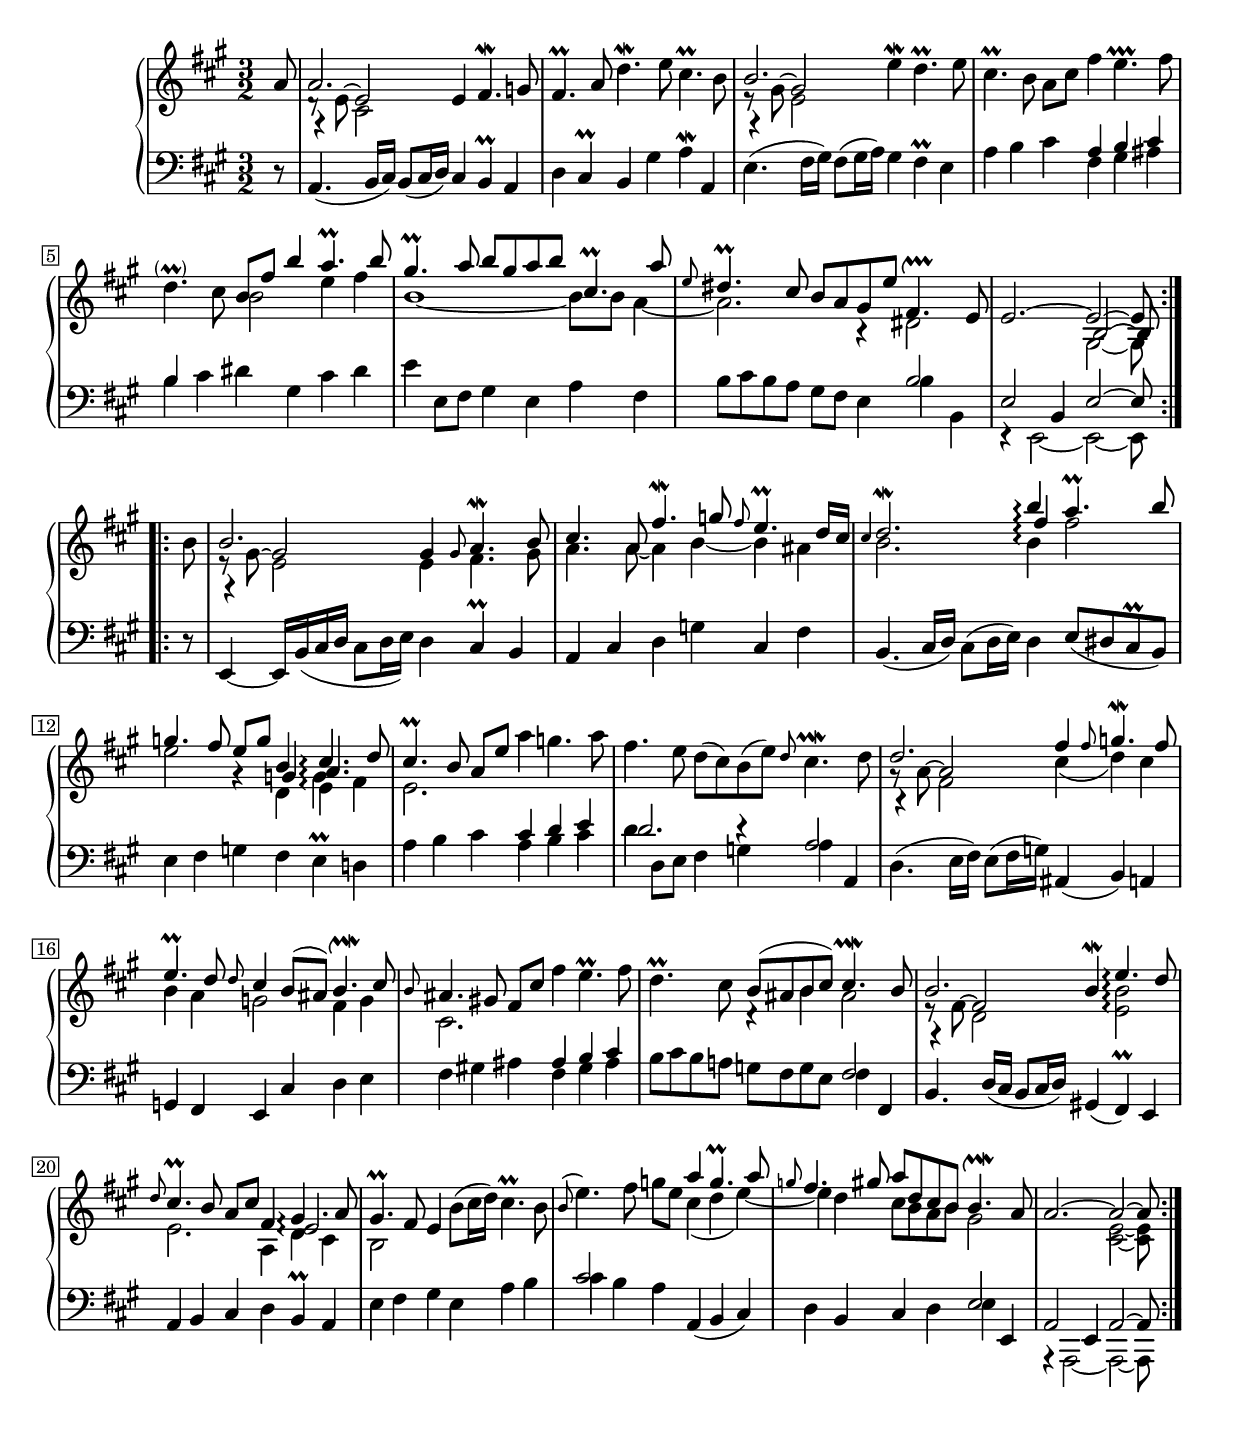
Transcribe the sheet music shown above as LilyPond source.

Global = {
  \key a \major
  \time 3/2
  \include "../../global.ly"
}

Soprano = \context Voice = "one" \relative c'' {
  \voiceOne
  \stemUp\tieUp
  \override MultiMeasureRest.staff-position = #0
  \override Rest.staff-position = #0
  \label #'SuiteICouranteII
  \repeat volta 2 {
  \partial 8 a8
  %1
  | a2. \stemNeutral e4 fis4.\mordent g8
  | fis4.\prall a8 d4.\mordent e8 cis4.\prall b8
  \noBreak
  | \once\stemUp b2. e4\mordent d4.\prall e8
  | cis4.\prall b8 a cis fis4 e4.\prallprall fis8
  %5
  | d4.\parenthesize\prall cis8 \stemUp b fis' b4 a4.\prall b8
  \noBreak
  | gis4.\prall a8 b gis a b cis,4.\prall a'8
  \noBreak
  | \grace e8 dis4.\prall cis8 b a gis e'
    \once\override Staff.Script.extra-offset = #'(0.5 . 0)
    fis,4.\upprall e8
  | e2.~ e2~ e8
  }
  \break
  \repeat volta 2 {
  \partial 8 \once\stemNeutral b'8
  | b2. gis4 \grace gis8 a4.\mordent b8
  %10
  | cis4. a8 fis'4.\mordent g8 \grace fis8 e4.\prall d16 cis
  \noBreak
  | \grace cis4 d2.\mordent b'4\arpeggio a4.\prall b8
  | g4. fis8 e g b,4 cis4.\arpeggio d8
  | cis4.\prall b8 a e' \stemNeutral a4 g4. a8
  | fis4. e8 d( cis) b( e) \once\stemUp \grace d8 cis4.\prallmordent d8
  \noBreak
  %15
  | \stemUp d2. fis4 \grace fis8 g4.\mordent fis8
  | e4.\prall d8 \grace d cis4 b8( ais)
    \once\override Staff.Script.extra-offset = #'(0.5 . 0)
    b4.\upmordent cis8
  | \grace b8 ais4. gis!8 fis cis' \stemNeutral fis4 e4.\prall fis8
  | d4.\prall cis8 \stemUp b( ais b cis) cis4.\prallmordent b8
  \noBreak
  | b2. b4\mordent e4.\arpeggio d8
  %20
  | \grace d8 cis4.\prall b8 a cis fis,4 gis4.\arpeggio a8
  | gis4.\prall fis8 e4 \stemNeutral b'8( cis16 d) cis4.\prall b8
  | \once\stemUp \appoggiatura b8 e4. fis8 g e \stemUp a4 g4.\prall a8
  | \grace g8 fis4. gis8 a d, cis b
    \once\override Staff.Script.extra-offset = #'(0.5 . 0)
    b4.\upmordent a8
  | a2.~ a2~ a8
  }
}

Alto = \context Voice = "two" \relative c' {
  \voiceTwo
  \stemDown\tieUp
  \override Rest.staff-position = #0
  \partial 8 s8
  %1
  | << {
      \stemUp\tieUp d8\rest \once\stemDown e~ e2
    } \\ {
      \once\override Voice.Rest.X-offset = #0.6 g,4\rest cis2
    } >>
    s2.
  | s1*3/2
  | << {
      \stemUp\tieUp e8\rest \once\stemDown gis~ gis2
    } \\ {
      \once\override Voice.Rest.X-offset = #0.6 g,4\rest e'2
    } >>
    s2.
  | s1*3/2
  %5
  | s2 b'2 e4 fis
  | \tieDown b,1~ b8 b a4~
  | a2. b,4\rest dis2
  | s2.
    << {
      \shiftOn b2~ b8
    } \\ {
      gis2~ gis8
    } >>
  \partial 8 s8
  | << {
      \stemUp\tieUp e'8\rest \once\stemDown gis~ gis2
    } \\ {
      \once\override Voice.Rest.X-offset = #0.6 g,4\rest e'2
    } >>
    e4 fis4. gis8
  %10
  | a4. a8~ a4 b~ b ais
  | b2. << { \stemDown b4\arpeggio } \\ { \stemUp \shiftOn fis'\arpeggio } >> fis2
  | e2 g,4\rest \stemUp \shiftOn g
    << a4. \\ { \shiftOn g4\arpeggio s8 } >>
    s8
  | \shiftOff \stemDown e2. s
  | s1*3/2
  %15
  | << {
      \stemUp\tieUp g8\rest \once\stemDown a~ a2
    } \\ {
      \once\override Voice.Rest.X-offset = #0.6 b,4\rest fis'2
    } >>
    cis'4( d) cis
  | b a g2 fis4 g
  | cis,2. s
  | s2 d4\rest b' ais2
  | << {
      \stemUp\tieUp e8\rest \once\stemDown fis~ fis2
    } \\ {
      \once\override Voice.Rest.X-offset = #0.6 g,4\rest d'2
    } >>
    s4 <e b'>2\arpeggio
  %20
  | e2. s4 \once\stemUp \shiftOn e2
  | b2 s1
  | s2. cis'4( d e~)
  | e d cis8 b a b gis2
  | s2. <cis, e>2~ q8

}

Tenor = \context Voice = "three" \relative c' {
  \voiceThree
  \stemUp\tieUp
  \override Rest.staff-position = #0
  \partial 8 s8
  %1
  | s1*3/2*3
  | s2. a4 b cis
  %5
  | b s s1
  | s1*3/2
  | s1 b2
  | e, b4 e2~ e8
  \partial 8 s8
  | s1*3/2*3
  | s2. \change Staff = "upper" \stemDown d'4 e\arpeggio fis
  %13
  | \change Staff = "lower" \stemUp
    s2. cis4 d e
  | d2. d4\rest a2
  | s1*3/2*2
  %17
  | s2. ais4 b cis
  | s1 fis,2
  | s1*3/2
  %20
  | s2. \change Staff = "upper" \stemDown a4 d\arpeggio cis
  | \change Staff = "lower" \stemUp
    s1*3/2
  | cis2 s1
  | s e,2
  | a, e4 a2~ a8
}

Bass = \context Voice = "four" \relative c {
  \voiceFour
  \stemNeutral\tieNeutral\slurNeutral
  \override MultiMeasureRest.staff-position = #0
  \override Rest.staff-position = #0
  \override Script.direction = #UP
  \repeat volta 2 {
  \partial 8 r8
  %1
  | a4.( b16 cis) b8( cis16 d) cis4 b\prall a
  | d cis\prall b gis' a\mordent a,
  | e'4.( fis16 gis) fis8( gis16 a) gis4 fis\prall e
  | a b cis fis, gis ais
  %5
  | b cis dis gis, cis dis
  | e e,8 fis gis4 e a fis
  | b8 cis b a gis fis \stemDown\tieDown e4 b' b,
  | e,\rest e2~ e~ e8
  }
  \break
  \repeat volta 2 {
  \partial 8 r8
  | \stemNeutral\tieNeutral
    e4~ e16 \once\slurDown b'( cis d cis8 d16 e) d4 cis\prall b
  %10
  | a cis d g cis, fis
  | b,4.( cis16 d) cis8( d16 e) d4 e8( dis cis\prall b)
  | e4 fis g fis e\prall d
  | a' b cis a b cis
  | d d,8 e fis4 g a a,
  %15
  | d4.( e16 fis) e8( fis16 g) ais,4( b) a
  | g fis e cis' d e
  | fis gis! ais fis gis ais
  | b8 cis b a g fis g e fis4 fis,
  | b4. d16( cis b8 cis16 d) gis,!4( fis\prall) e
  %20
  | a b cis d b\prall a
  | e' fis gis e a b
  | cis b a a,( b cis)
  | d b cis d e e,
  | \stemDown\tieDown a,\rest a2~ a~ a8
  }
}

\score {
  \new PianoStaff \with { connectArpeggios = ##t }
  <<
    \accidentalStyle Score.piano
    \context Staff = "upper" <<
      \set Staff.midiInstrument = #"acoustic grand"
      \Global
      \clef treble
      \Soprano
      \Alto
    >>
    \context Staff = "lower" <<
      \set Staff.midiInstrument = #"acoustic grand"
      \Global
      \clef bass
      \Tenor
      \Bass
    >>
  >>
  \header {
    composer = ##f % "Johann Sebastian Bach"
    opus = ##f % "BWV 806"
    title = \markup { "Courante II" \abs-fontsize #12 { "avec Deux Doubles" } }
    subtitle = ##f
  }
  \layout {
    \context {
      \PianoStaff
      \override Parentheses.font-size = #-2
      \override TextScript.font-shape = #'italic
      \override TextScript.font-size = #-1
    }
  }
  \midi {
    \tempo 4 = 100
  }
}
